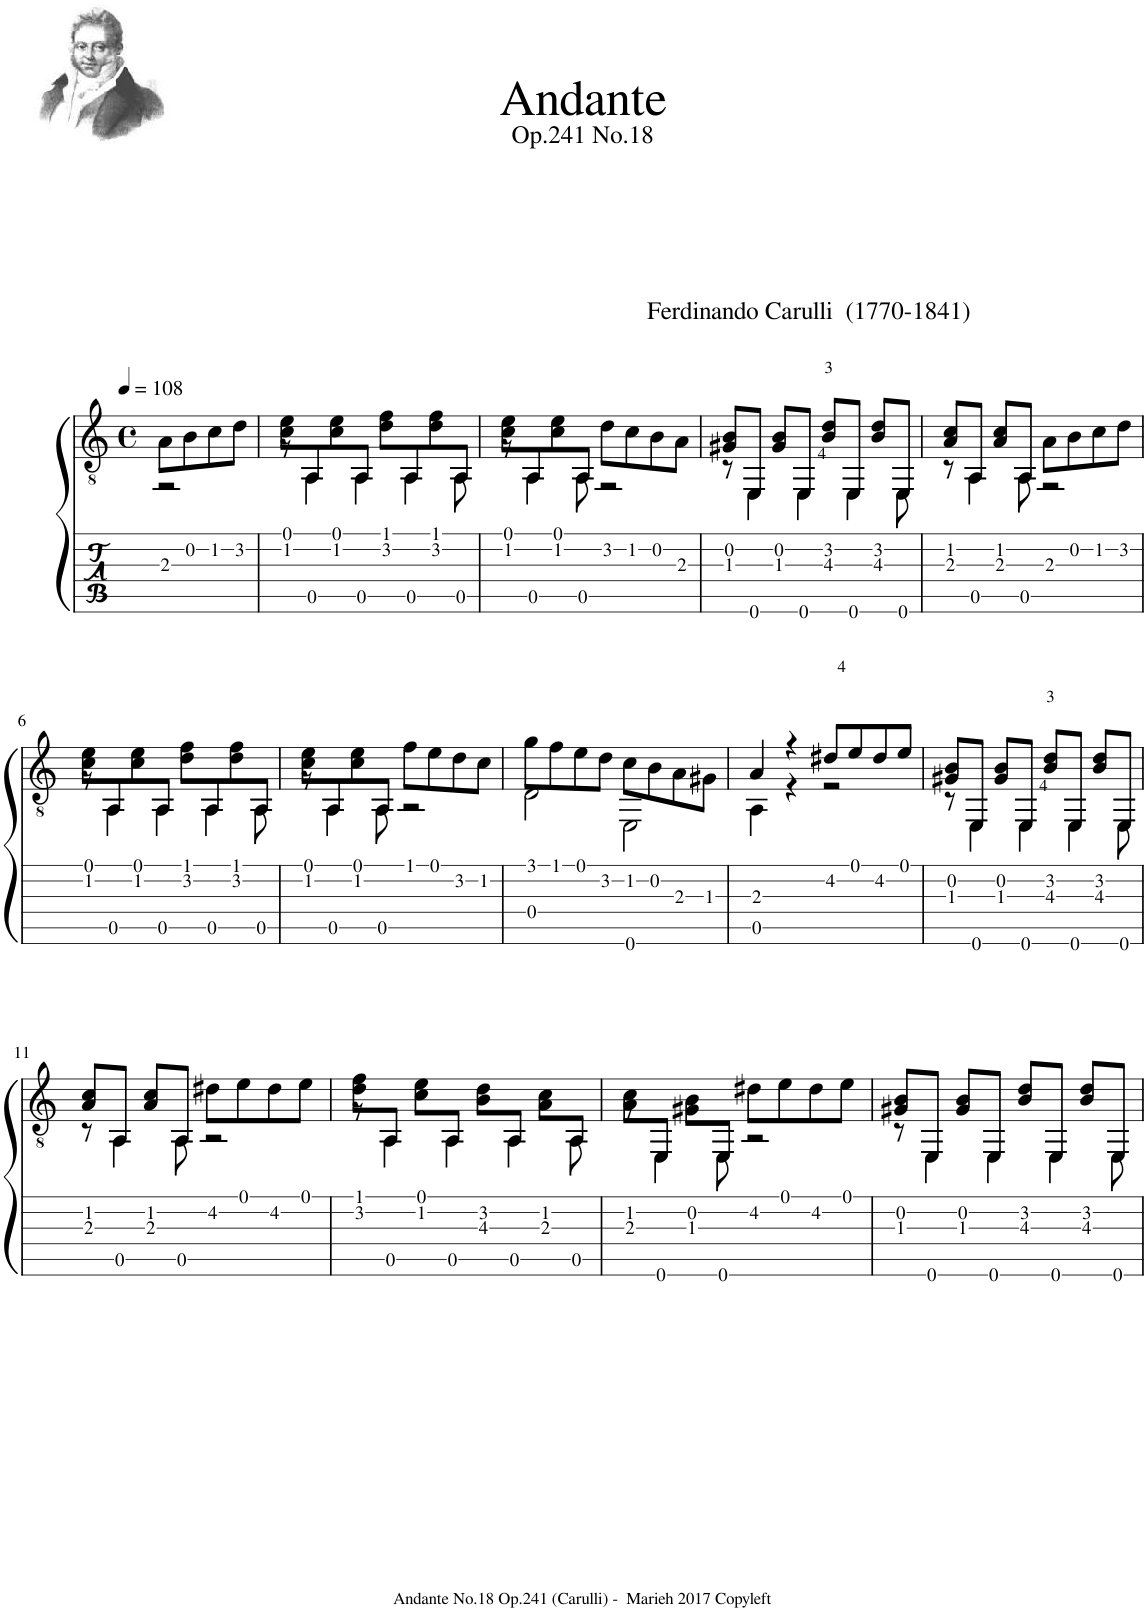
**kern	**kern
*part2	*part1
*staff2	*staff1
*I"Guitare classique [Tablature]	*I"Classical Guitar
*stria6	*
*	*clefGv2
*k[]	*k[]
*M4/4	*M4/4
*met(c)	*met(c)
*MM108	*MM108
=1	=1
*^	*^
8AL	2r	8A\L	2r
8BJ	.	8B\	.
8cL	.	8c\	.
8dJ	.	8d\J	.
=2	=2	=2	=2
8c\ 8e\L	8r	8c\ 8e\L	8r
8AAJ	4r	8AA/	4AA\
8c\ 8e\L	.	8c\ 8e\	.
8AAJ	4r	8AA/J	4AA\
8d\ 8f\L	.	8d\ 8f\L	.
8AAJ	4r	8AA/	4AA\
8d\ 8f\L	.	8d\ 8f\	.
8AAJ	8r	8AA/J	8AA\
=3	=3	=3	=3
8c\ 8e\L	8r	8c\ 8e\L	8r
8AAJ	4r	8AA/	4AA\
8c\ 8e\L	.	8c\ 8e\	.
8AAJ	8r	8AA/J	8AA\
8dL	2r	8d\L	2r
8cJ	.	8c\	.
8BL	.	8B\	.
8AJ	.	8A\J	.
=4	=4	=4	=4
8G#X 8B	8r	8G#X/ 8B/L	8r
8r	4EE	8EE/J	4EE\
8G# 8B	.	8G#/ 8B/L	.
8r	4EE	8EE/J	4EE\
8B 8d	.	8B/ 8d/L	.
8r	4EE	8EE/J	4EE\
8B 8d	.	8B/ 8d/L	.
8r	8EE	8EE/J	8EE\
=5	=5	=5	=5
8A\ 8c\L	8r	8A/ 8c/L	8r
8AAJ	4r	8AA/J	4AA\
8A\ 8c\L	.	8A/ 8c/L	.
8AAJ	8r	8AA/J	8AA\
8AL	2r	8A\L	2r
8BJ	.	8B\	.
8cL	.	8c\	.
8dJ	.	8d\J	.
!!LO:LB:g=z	!!
=6	=6	=6	=6
8c\ 8e\L	8r	8c\ 8e\L	8r
8AAJ	4r	8AA/	4AA\
8c\ 8e\L	.	8c\ 8e\	.
8AAJ	4r	8AA/J	4AA\
8d\ 8f\L	.	8d\ 8f\L	.
8AAJ	4r	8AA/	4AA\
8d\ 8f\L	.	8d\ 8f\	.
8AAJ	8r	8AA/J	8AA\
=7	=7	=7	=7
8c\ 8e\L	8r	8c\ 8e\L	8r
8AAJ	4r	8AA/	4AA\
8c\ 8e\L	.	8c\ 8e\	.
8AAJ	8r	8AA/J	8AA\
8fL	2r	8f\L	2r
8eJ	.	8e\	.
8dL	.	8d\	.
8cJ	.	8c\J	.
=8	=8	=8	=8
8gL	2D	8g\L	2D\
8fJ	.	8f\	.
8eL	.	8e\	.
8dJ	.	8d\J	.
8cL	2EE	8c\L	2EE\
8BJ	.	8B\	.
8AL	.	8A\	.
8G#XJ	.	8G#X\J	.
=9	=9	=9	=9
4A	4AA	4A/	4AA\
4r	4r	4r	4r
8d#XL	2r	8d#X/L	2r
8eJ	.	8e/	.
8d#L	.	8d#/	.
8eJ	.	8e/J	.
=10	=10	=10	=10
8G#X 8B	8r	8G#X/ 8B/L	8r
8r	4EE	8EE/J	4EE\
8G# 8B	.	8G#/ 8B/L	.
8r	4EE	8EE/J	4EE\
8B 8d	.	8B/ 8d/L	.
8r	4EE	8EE/J	4EE\
8B 8d	.	8B/ 8d/L	.
8r	8EE	8EE/J	8EE\
!!LO:LB:g=z	!!
=11	=11	=11	=11
8A\ 8c\L	8r	8A/ 8c/L	8r
8AAJ	4r	8AA/J	4AA\
8A\ 8c\L	.	8A/ 8c/L	.
8AAJ	8r	8AA/J	8AA\
8d#XL	2r	8d#X\L	2r
8eJ	.	8e\	.
8d#L	.	8d#\	.
8eJ	.	8e\J	.
=12	=12	=12	=12
8d\ 8f\L	8r	8d\ 8f\L	8r
8AAJ	4r	8AA/J	4AA\
8c\ 8e\L	.	8c\ 8e\L	.
8AAJ	4r	8AA/J	4AA\
8B\ 8d\L	.	8B\ 8d\L	.
8AAJ	4r	8AA/J	4AA\
8A\ 8c\L	.	8A\ 8c\L	.
8AAJ	8r	8AA/J	8AA\
=13	=13	=13	=13
8A 8c	8r	8A\ 8c\L	8r
8r	4EE	8EE/J	4EE\
8G#X 8B	.	8G#X\ 8B\L	.
8r	8EE	8EE/J	8EE\
8d#XL	2r	8d#X\L	2r
8eJ	.	8e\	.
8d#L	.	8d#\	.
8eJ	.	8e\J	.
=14	=14	=14	=14
8G#X 8B	8r	8G#X/ 8B/L	8r
8r	4EE	8EE/J	4EE\
8G# 8B	.	8G#/ 8B/L	.
8r	4EE	8EE/J	4EE\
8B 8d	.	8B/ 8d/L	.
8r	4EE	8EE/J	4EE\
8B 8d	.	8B/ 8d/L	.
8r	8EE	8EE/J	8EE\
*v	*v	*	*
*	*v	*v
=	=
*-	*-
